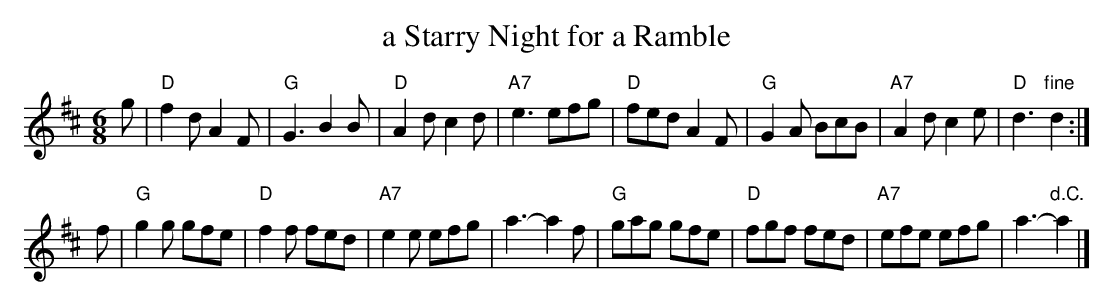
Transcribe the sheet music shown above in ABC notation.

X:1
T: a Starry Night for a Ramble
M: 6/8
L: 1/8
K: D
g \
| "D"f2d A2F | "G"G3 B2B | "D"A2d c2d | "A7"e3 efg \
| "D"fed A2F | "G"G2A BcB | "A7"A2d c2e | "D"d3 "fine"d2 :|
f \
| "G"g2g gfe | "D"f2f fed | "A7"e2e efg | a3- a2f \
| "G"gag gfe | "D"fgf fed | "A7"efe efg | a3- "d.C."a2 |]
